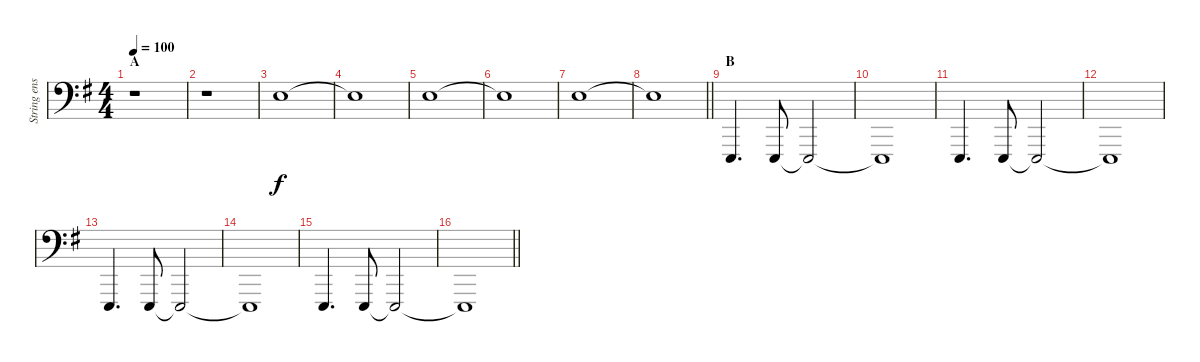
\track ("String ensemble low" "String ens") {instrument stringensemble1}
\staff {score}
\tuning (G2 D2 A1 E1 A0) {hide}
\ts (4 4)
\section ("" "A")
\tempo 100
\clef f4
\ks g
r.1{dy f instrument stringensemble1} |
r.1 |
9.1.1 |
9.1{t}.1 |
9.1.1 |
9.1{t}.1 |
9.1.1 |
\barLineRight lightlight
9.1{t}.1 |
\section ("" "B")
0.4.4{d} 0.4.8 0.4{t}.2 |
0.4{t}.1 |
0.4.4{d} 0.4.8 0.4{t}.2 |
0.4{t}.1 |
0.4.4{d} 0.4.8 0.4{t}.2 |
0.4{t}.1 |
0.4.4{d} 0.4.8 0.4{t}.2 |
\barLineRight lightlight
0.4{t}.1
